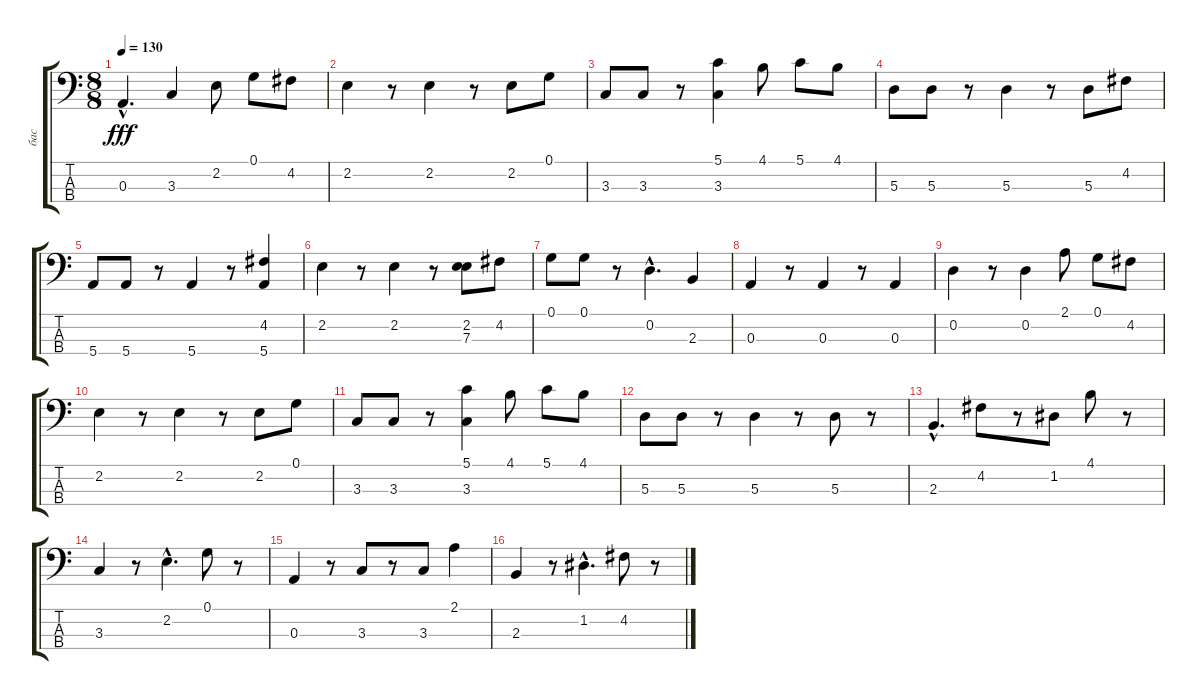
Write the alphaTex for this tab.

\track ("бас" "бас") {instrument fretlessbass}
\staff {score tabs}
\tuning (G2 D2 A1 E1) {hide}
\ts (8 8)
\tempo 130
\clef f4
\ks c
0.3{hac}.4{d dy fff} 3.3.4 2.2.8 0.1.8 4.2.8 |
2.2.4 r.8 2.2.4 r.8 2.2.8 0.1.8 |
3.3.8 3.3.8 r.8 (5.1 3.3).4 4.1.8 5.1.8 4.1.8 |
5.3.8 5.3.8 r.8 5.3.4 r.8 5.3.8 4.2.8 |
5.4.8 5.4.8 r.8 5.4.4 r.8 (4.2 5.4).4 |
2.2.4 r.8 2.2.4 r.8 (2.2 7.3).8 4.2.8 |
0.1.8 0.1.8 r.8 0.2{hac}.4{d} 2.3.4 |
0.3.4 r.8 0.3.4 r.8 0.3.4 |
0.2.4 r.8 0.2.4 2.1.8 0.1.8 4.2.8 |
2.2.4 r.8 2.2.4 r.8 2.2.8 0.1.8 |
3.3.8 3.3.8 r.8 (5.1 3.3).4 4.1.8 5.1.8 4.1.8 |
5.3.8 5.3.8 r.8 5.3.4 r.8 5.3.8 r.8 |
2.3{hac}.4{d} 4.2.8 r.8 1.2.8 4.1.8 r.8 |
3.3.4 r.8 2.2{hac}.4{d} 0.1.8 r.8 |
0.3.4 r.8 3.3.8 r.8 3.3.8 2.1.4 |
2.3.4 r.8 1.2{hac}.4{d} 4.2.8 r.8
